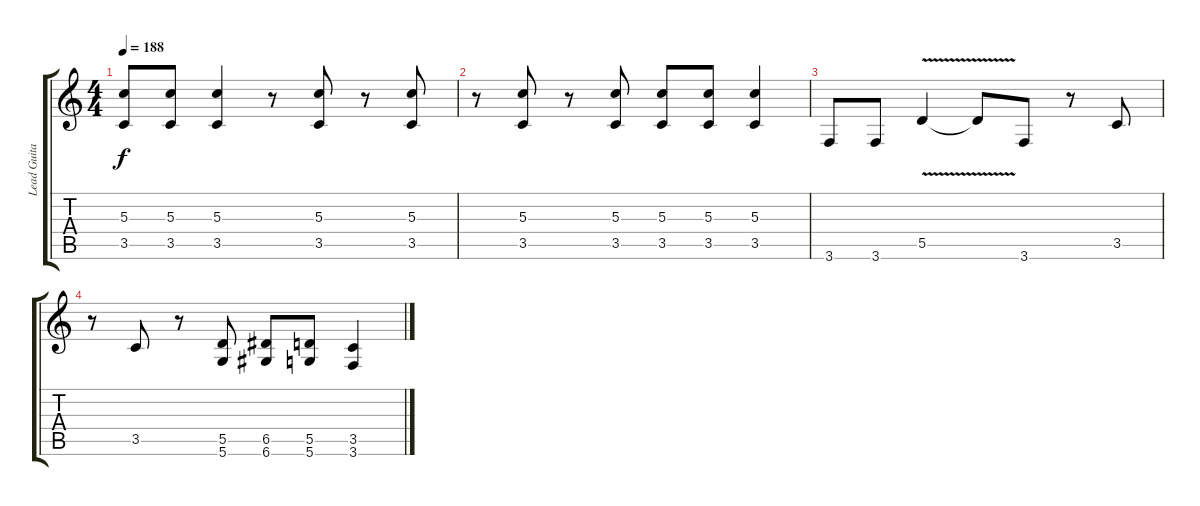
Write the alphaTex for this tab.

\track ("Lead Guitar" "Lead Guita") {instrument distortionguitar}
\staff {score tabs}
\tuning (E4 B3 G3 D3 A2 D2) {hide}
\ts (4 4)
\tempo 188
\clef g2
\ks c
(5.3 3.5).8{dy f} (5.3 3.5).8 (5.3 3.5).4 r.8 (5.3 3.5).8 r.8 (5.3 3.5).8 |
r.8 (5.3 3.5).8 r.8 (5.3 3.5).8 (5.3 3.5).8 (5.3 3.5).8 (5.3 3.5).4 |
3.6.8 3.6.8 5.5{v}.4 5.5{t}.8 3.6.8 r.8 3.5.8 |
r.8 3.5.8 r.8 (5.5 5.6).8 (6.5 6.6).8 (5.5 5.6).8 (3.5 3.6).4
